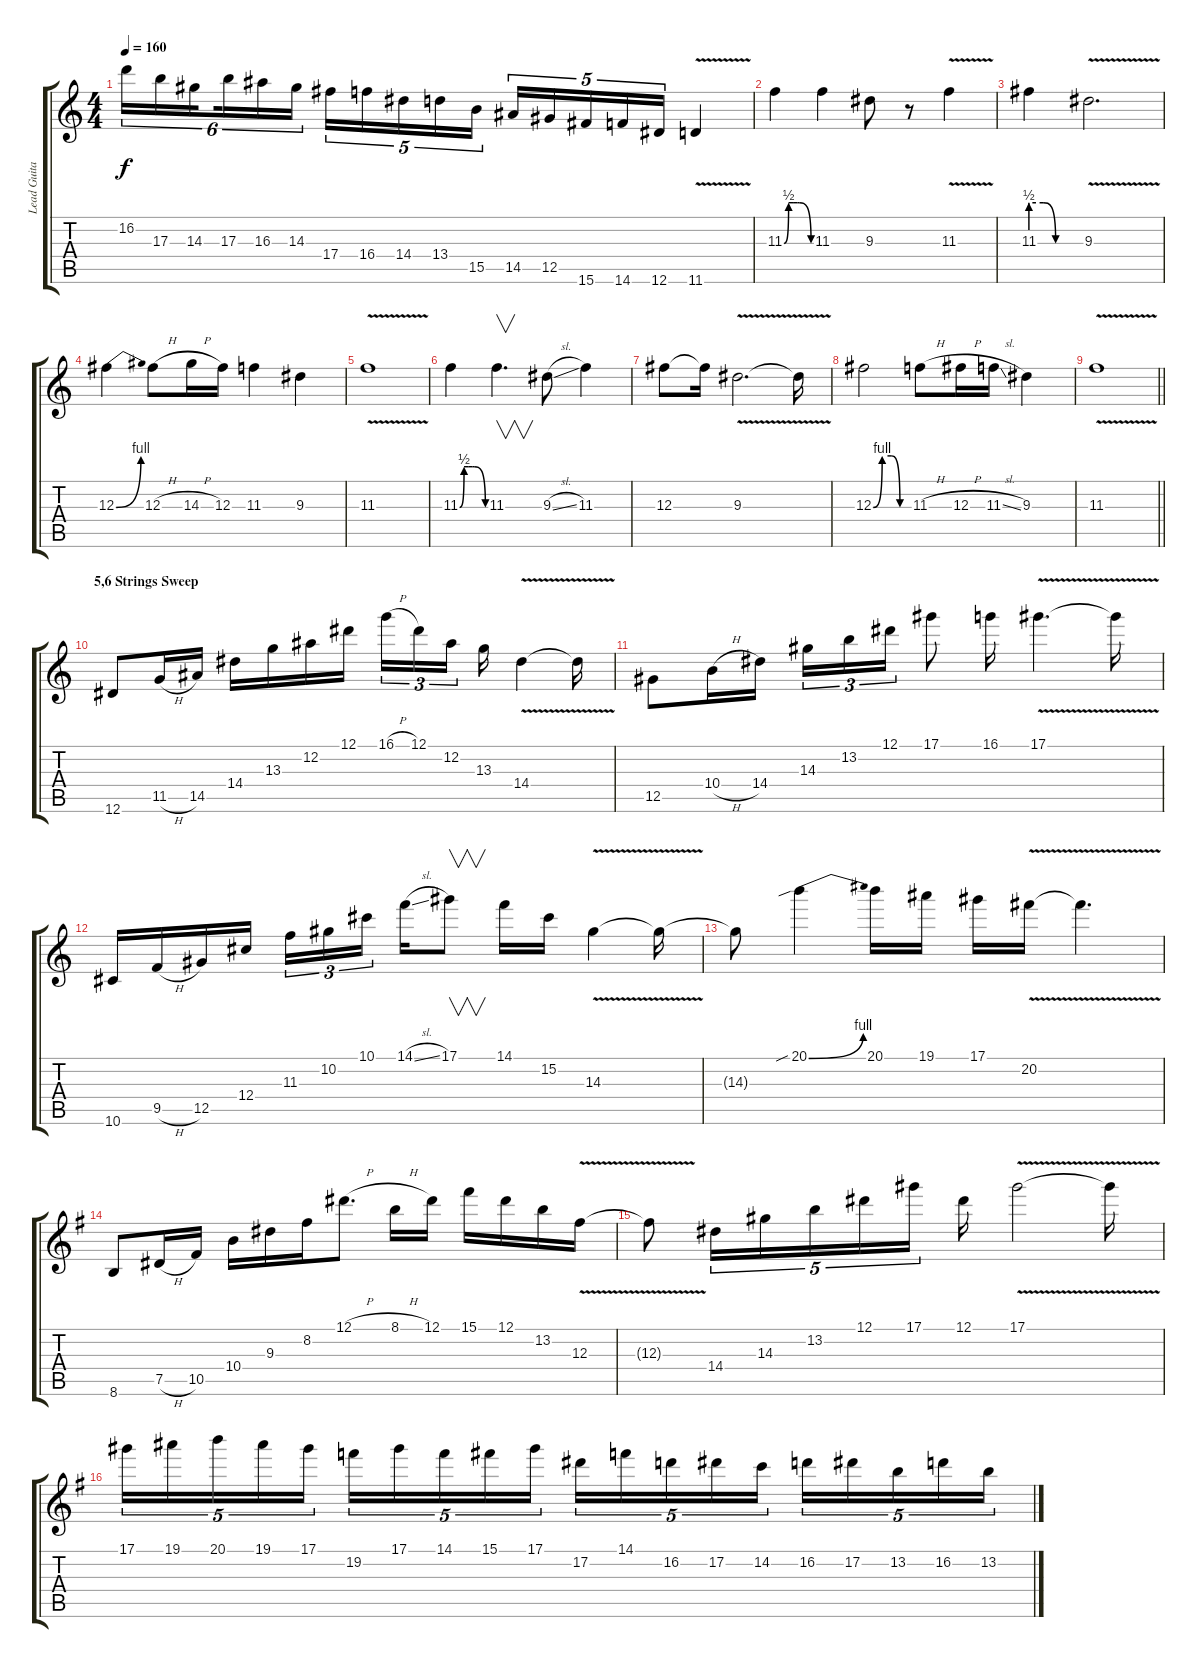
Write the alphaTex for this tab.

\track ("Lead Guitar" "Lead Guita") {instrument overdrivenguitar}
\staff {score tabs}
\tuning (Eb4 Bb3 Gb3 Db3 Ab2 Eb2) {hide}
\ts (4 4)
\tempo 160
\clef g2
\ks c
16.2.16{tu (6 4) dy f} 17.3.16{tu (6 4)} 14.3.16{tu (6 4) beam splitsecondary} 17.3.16{tu (6 4)} 16.3.16{tu (6 4)} 14.3.16{tu (6 4)} 17.4.16{tu (5 4)} 16.4.16{tu (5 4)} 14.4.16{tu (5 4)} 13.4.16{tu (5 4)} 15.5.16{tu (5 4)} 14.5.16{tu (5 4)} 12.5.16{tu (5 4)} 15.6.16{tu (5 4)} 14.6.16{tu (5 4)} 12.6.16{tu (5 4)} 11.6{v}.4 |
11.3{be (custom 0 0 10 2 20 2 30 2 34 2 60 0)}.4 11.3.4 9.3.8 r.8 11.3{v}.4 |
11.3{be (custom 0 2 15 2 30 0 60 0)}.4 9.3{v}.2{d} |
12.3{be (bend 0 0 60 4)}.4 12.3{h}.8 14.3{h}.16 12.3.16 11.3.4 9.3.4 |
11.3{v}.1 |
11.3{be (custom 0 0 10 2 20 2 30 2 34 2 60 0)}.4 11.3.4{v d} 9.3{sl}.8 11.3.4 |
12.3.8 12.3{t}.16 9.3{v}.2{d} 9.3{t}.16 |
12.3{be (custom 0 0 15 4 30 4 45 0 60 0)}.2 11.3{h}.8 12.3{h}.16 11.3{sl}.16 9.3.4 |
\barLineRight lightlight
11.3{v}.1 |
\section ("" "5,6 Strings Sweep ")
12.6.8{txt ""} 11.5{h}.16 14.5.16 14.4.16 13.3.16 12.2.16 12.1.16 16.1{h}.16{tu (3 2)} 12.1.16{tu (3 2)} 12.2.16{tu (3 2) beam splitsecondary} 13.3.16 14.4{v}.4 14.4{t}.16 |
12.5.8 10.4{h}.16 14.4.16 14.3.16{tu (3 2)} 13.2.16{tu (3 2)} 12.1.16{tu (3 2)} 17.1.8 16.1.16 17.1{v}.4{d} 17.1{t}.16 |
10.6.16 9.5{h}.16 12.5.16 12.4.16 11.3.16{tu (3 2)} 10.2.16{tu (3 2)} 10.1.16{tu (3 2) beam splitsecondary} 14.1{sl}.16 17.1.8{v} 14.1.16 15.2.16 14.3{v}.4 14.3{t}.16 |
14.3{t}.8 20.1{be (bend 0 0 60 4) sib}.4 20.1.16 19.1.16 17.1.16 20.2{v}.16 20.2{t}.4{d} |
\ks eminor
8.6.8 7.5{h}.16 10.5.16 10.4.16 9.3.16 8.2.16 12.1{h}.8{d} 8.1{h}.16 12.1.16 15.1.16 12.1.16 13.2.16 12.3{v}.16 |
12.3{t}.8 14.4.16{tu (5 4)} 14.3.16{tu (5 4)} 13.2.16{tu (5 4)} 12.1.16{tu (5 4)} 17.1.16{tu (5 4) beam splitsecondary} 12.1.16 17.1{v}.2 17.1{t}.16 |
17.1.16{tu (5 4)} 19.1.16{tu (5 4)} 20.1.16{tu (5 4)} 19.1.16{tu (5 4)} 17.1.16{tu (5 4)} 19.2.16{tu (5 4)} 17.1.16{tu (5 4)} 14.1.16{tu (5 4)} 15.1.16{tu (5 4)} 17.1.16{tu (5 4)} 17.2.16{tu (5 4)} 14.1.16{tu (5 4)} 16.2.16{tu (5 4)} 17.2.16{tu (5 4)} 14.2.16{tu (5 4)} 16.2.16{tu (5 4)} 17.2.16{tu (5 4)} 13.2.16{tu (5 4)} 16.2.16{tu (5 4)} 13.2.16{tu (5 4)}
